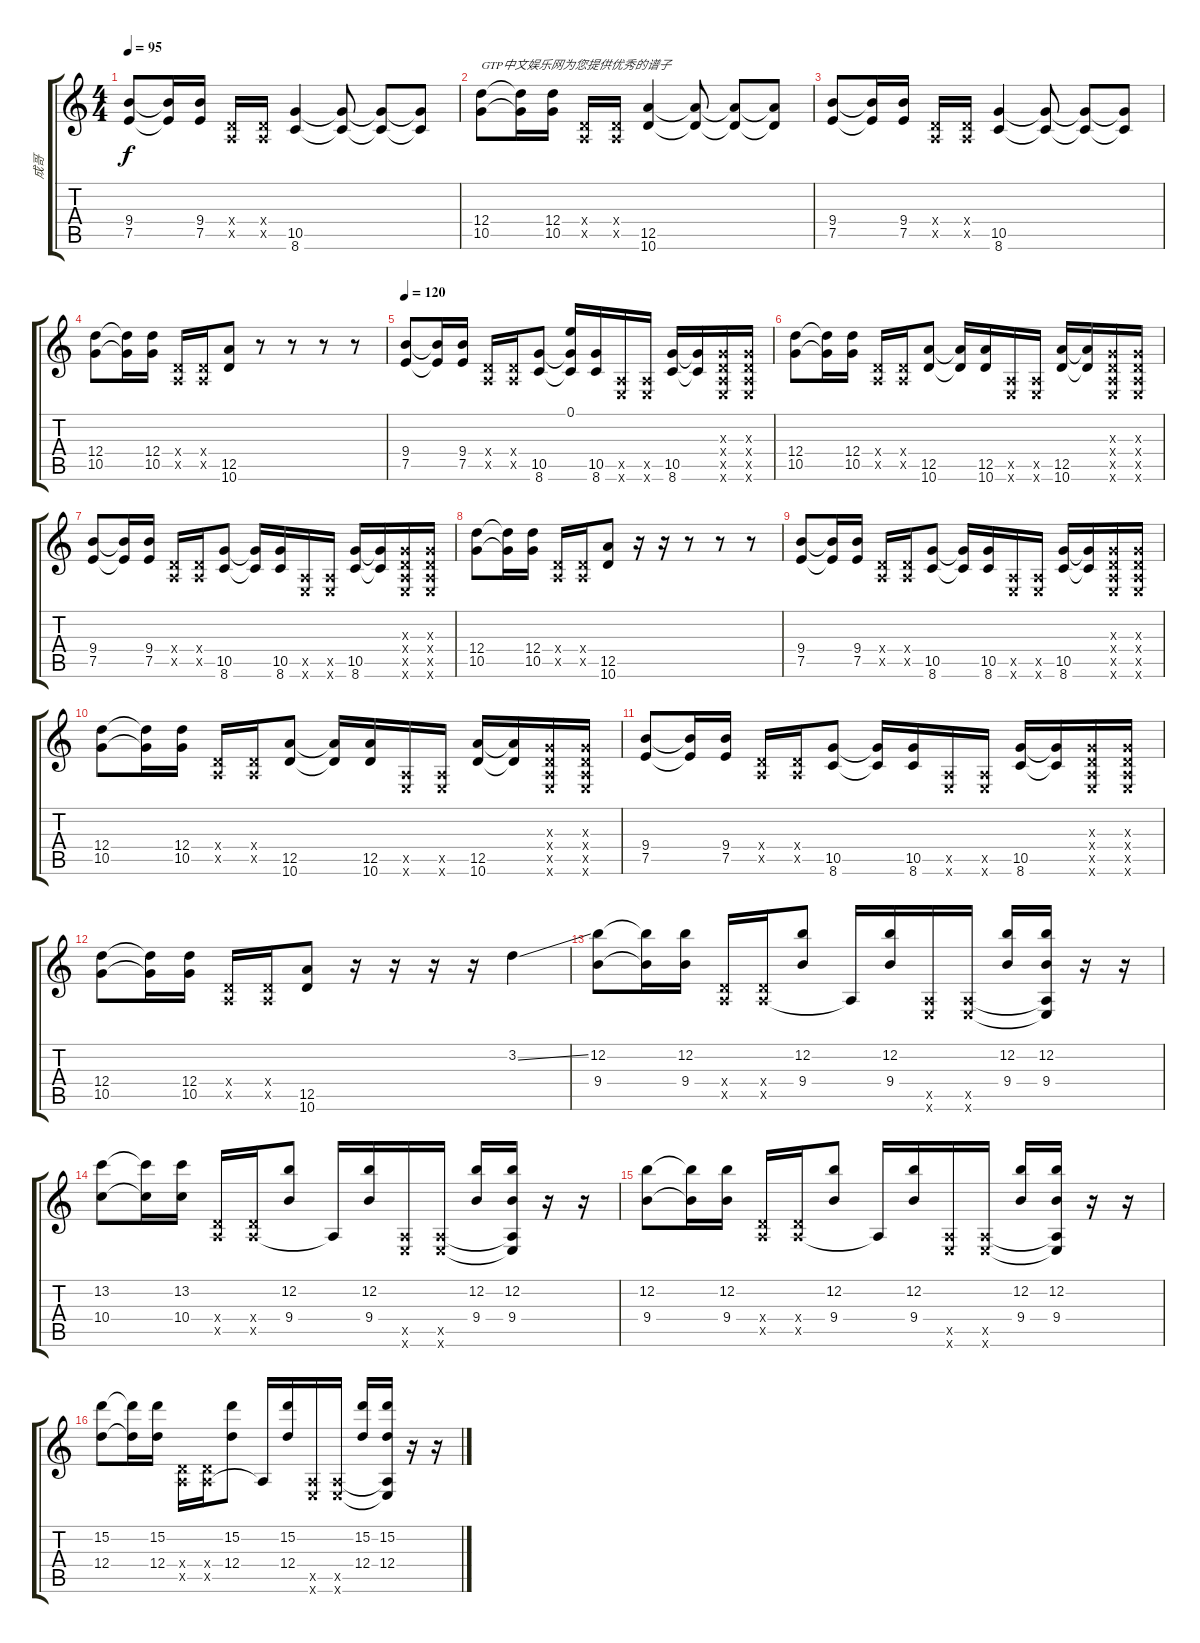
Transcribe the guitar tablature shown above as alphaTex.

\track ("成哥" "成哥") {instrument electricguitarmuted}
\staff {score tabs}
\tuning (E4 B3 G3 D3 A2 E2) {hide}
\ts (4 4)
\tempo 95
\clef g2
\ks c
(9.4 7.5).8{dy f instrument electricguitarmuted} (9.4{t} 7.5{t}).16 (9.4 7.5).16 (0.4{x} 0.5{x}).16 (0.4{x} 0.5{x}).16 (10.5 8.6).4 (10.5{t} 8.6{t}).8 (10.5{t} 8.6{t}).8 (10.5{t} 8.6{t}).8 |
(12.4 10.5).8{txt "GTP中文娱乐网为您提供优秀的谱子"} (12.4{t} 10.5{t}).16 (12.4 10.5).16 (0.4{x} 0.5{x}).16 (0.4{x} 0.5{x}).16 (12.5 10.6).4 (12.5{t} 10.6{t}).8 (12.5{t} 10.6{t}).8 (12.5{t} 10.6{t}).8 |
(9.4 7.5).8 (9.4{t} 7.5{t}).16 (9.4 7.5).16 (0.4{x} 0.5{x}).16 (0.4{x} 0.5{x}).16 (10.5 8.6).4 (10.5{t} 8.6{t}).8 (10.5{t} 8.6{t}).8 (10.5{t} 8.6{t}).8 |
(12.4 10.5).8 (12.4{t} 10.5{t}).16 (12.4 10.5).16 (0.4{x} 0.5{x}).16 (0.4{x} 0.5{x}).16 (12.5 10.6).8 r.8 r.8 r.8 r.8 |
\tempo 120
(9.4 7.5).8{instrument overdrivenguitar} (9.4{t} 7.5{t}).16 (9.4 7.5).16 (0.4{x} 0.5{x}).16 (0.4{x} 0.5{x}).16 (10.5 8.6).8 (0.1 10.5{t} 8.6{t}).16 (10.5 8.6).16 (0.5{x} 0.6{x}).16 (0.5{x} 0.6{x}).16 (10.5 8.6).16 (10.5{t} 8.6{t}).16 (0.3{x} 0.4{x} 0.5{x} 0.6{x}).16 (0.3{x} 0.4{x} 0.5{x} 0.6{x}).16 |
(12.4 10.5).8 (12.4{t} 10.5{t}).16 (12.4 10.5).16 (0.4{x} 0.5{x}).16 (0.4{x} 0.5{x}).16 (12.5 10.6).8 (12.5{t} 10.6{t}).16 (12.5 10.6).16 (0.5{x} 0.6{x}).16 (0.5{x} 0.6{x}).16 (12.5 10.6).16 (12.5{t} 10.6{t}).16 (0.3{x} 0.4{x} 0.5{x} 0.6{x}).16 (0.3{x} 0.4{x} 0.5{x} 0.6{x}).16 |
(9.4 7.5).8{instrument overdrivenguitar} (9.4{t} 7.5{t}).16 (9.4 7.5).16 (0.4{x} 0.5{x}).16 (0.4{x} 0.5{x}).16 (10.5 8.6).8 (10.5{t} 8.6{t}).16 (10.5 8.6).16 (0.5{x} 0.6{x}).16 (0.5{x} 0.6{x}).16 (10.5 8.6).16 (10.5{t} 8.6{t}).16 (0.3{x} 0.4{x} 0.5{x} 0.6{x}).16 (0.3{x} 0.4{x} 0.5{x} 0.6{x}).16 |
(12.4 10.5).8 (12.4{t} 10.5{t}).16 (12.4 10.5).16 (0.4{x} 0.5{x}).16 (0.4{x} 0.5{x}).16 (12.5 10.6).8 r.16 r.16 r.8 r.8 r.8 |
(9.4 7.5).8{instrument overdrivenguitar} (9.4{t} 7.5{t}).16 (9.4 7.5).16 (0.4{x} 0.5{x}).16 (0.4{x} 0.5{x}).16 (10.5 8.6).8 (10.5{t} 8.6{t}).16 (10.5 8.6).16 (0.5{x} 0.6{x}).16 (0.5{x} 0.6{x}).16 (10.5 8.6).16 (10.5{t} 8.6{t}).16 (0.3{x} 0.4{x} 0.5{x} 0.6{x}).16 (0.3{x} 0.4{x} 0.5{x} 0.6{x}).16 |
(12.4 10.5).8 (12.4{t} 10.5{t}).16 (12.4 10.5).16 (0.4{x} 0.5{x}).16 (0.4{x} 0.5{x}).16 (12.5 10.6).8 (12.5{t} 10.6{t}).16 (12.5 10.6).16 (0.5{x} 0.6{x}).16 (0.5{x} 0.6{x}).16 (12.5 10.6).16 (12.5{t} 10.6{t}).16 (0.3{x} 0.4{x} 0.5{x} 0.6{x}).16 (0.3{x} 0.4{x} 0.5{x} 0.6{x}).16 |
(9.4 7.5).8{instrument overdrivenguitar} (9.4{t} 7.5{t}).16 (9.4 7.5).16 (0.4{x} 0.5{x}).16 (0.4{x} 0.5{x}).16 (10.5 8.6).8 (10.5{t} 8.6{t}).16 (10.5 8.6).16 (0.5{x} 0.6{x}).16 (0.5{x} 0.6{x}).16 (10.5 8.6).16 (10.5{t} 8.6{t}).16 (0.3{x} 0.4{x} 0.5{x} 0.6{x}).16 (0.3{x} 0.4{x} 0.5{x} 0.6{x}).16 |
(12.4 10.5).8 (12.4{t} 10.5{t}).16 (12.4 10.5).16 (0.4{x} 0.5{x}).16 (0.4{x} 0.5{x}).16 (12.5 10.6).8 r.16 r.16 r.16 r.16 3.2{ss}.4 |
(12.2 9.4).8{instrument overdrivenguitar} (12.2{t} 9.4{t}).16 (12.2 9.4).16 (0.4{x} 0.5{x}).16 (0.4{x} 0.5{x}).16 (12.2 9.4).8 0.5{t}.16 (12.2 9.4).16 (0.5{x} 0.6{x}).16 (0.5{x} 0.6{x}).16 (12.2 9.4).16 (12.2 9.4 0.5{t} 0.6{t}).16 r.16 r.16 |
(13.2 10.4).8 (13.2{t} 10.4{t}).16 (13.2 10.4).16 (0.4{x} 0.5{x}).16 (0.4{x} 0.5{x}).16 (12.2 9.4).8 0.5{t}.16 (12.2 9.4).16 (0.5{x} 0.6{x}).16 (0.5{x} 0.6{x}).16 (12.2 9.4).16 (12.2 9.4 0.5{t} 0.6{t}).16 r.16 r.16 |
(12.2 9.4).8{instrument overdrivenguitar} (12.2{t} 9.4{t}).16 (12.2 9.4).16 (0.4{x} 0.5{x}).16 (0.4{x} 0.5{x}).16 (12.2 9.4).8 0.5{t}.16 (12.2 9.4).16 (0.5{x} 0.6{x}).16 (0.5{x} 0.6{x}).16 (12.2 9.4).16 (12.2 9.4 0.5{t} 0.6{t}).16 r.16 r.16 |
(15.2 12.4).8 (15.2{t} 12.4{t}).16 (15.2 12.4).16 (0.4{x} 0.5{x}).16 (0.4{x} 0.5{x}).16 (15.2 12.4).8 0.5{t}.16 (15.2 12.4).16 (0.5{x} 0.6{x}).16 (0.5{x} 0.6{x}).16 (15.2 12.4).16 (15.2 12.4 0.5{t} 0.6{t}).16 r.16 r.16
